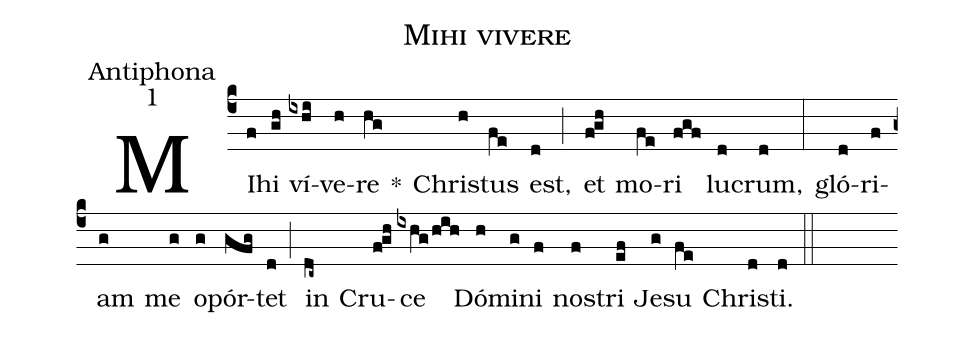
name:Mihi vivere;
office-part:Antiphona;
mode:1;
%%
(c4)MI(f)hi(gh) ví(ixhi)ve(h)re(hg) *() Chris(h)tus(fe) est,(d) (;) et(f!gh) mo(fe)ri(fgf) lu(d)crum,(d) (:) gló(d)ri(f)am(g) me(g) o(g)pór(gfg)tet(d) (;) in(dc~) Cru(f!gh)ce(ixhg/hih) Dó(h)mi(g)ni(f) nos(f)tri(ef) Je(g)su(fe) Chris(d)ti.(d) (::)
